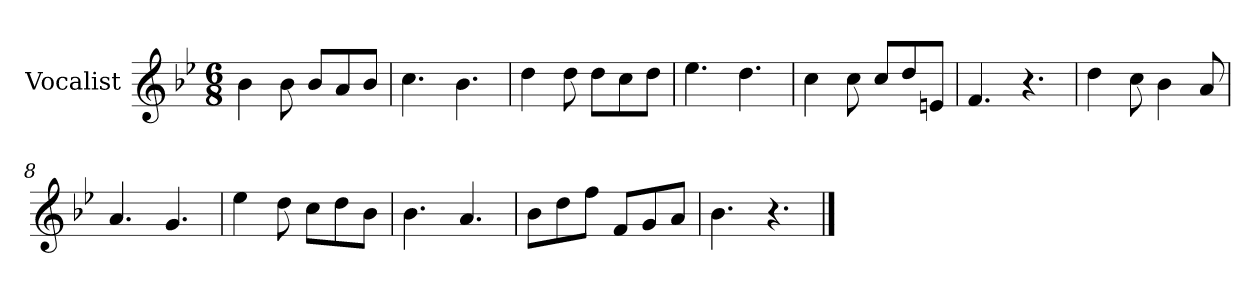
**kern
*part1
*staff1
*I"Vocalist
*k[b-e-]
*B-:
*M6/8
=1
4b-
8b-
8b-L
8a
8b-J
=2
4.cc
4.b-
=3
4dd
8dd
8ddL
8cc
8ddJ
=4
4.ee-
4.dd
=5
4cc
8cc
8ccL
8dd
8enJ
=6
4.f
4.r
=7
4dd
8cc
4b-
8a
=8
4.a
4.g
=9
4ee-
8dd
8ccL
8dd
8b-J
=10
4.b-
4.a
=11
8b-L
8dd
8ffJ
8fL
8g
8aJ
=12
4.b-
4.r
==
*-
